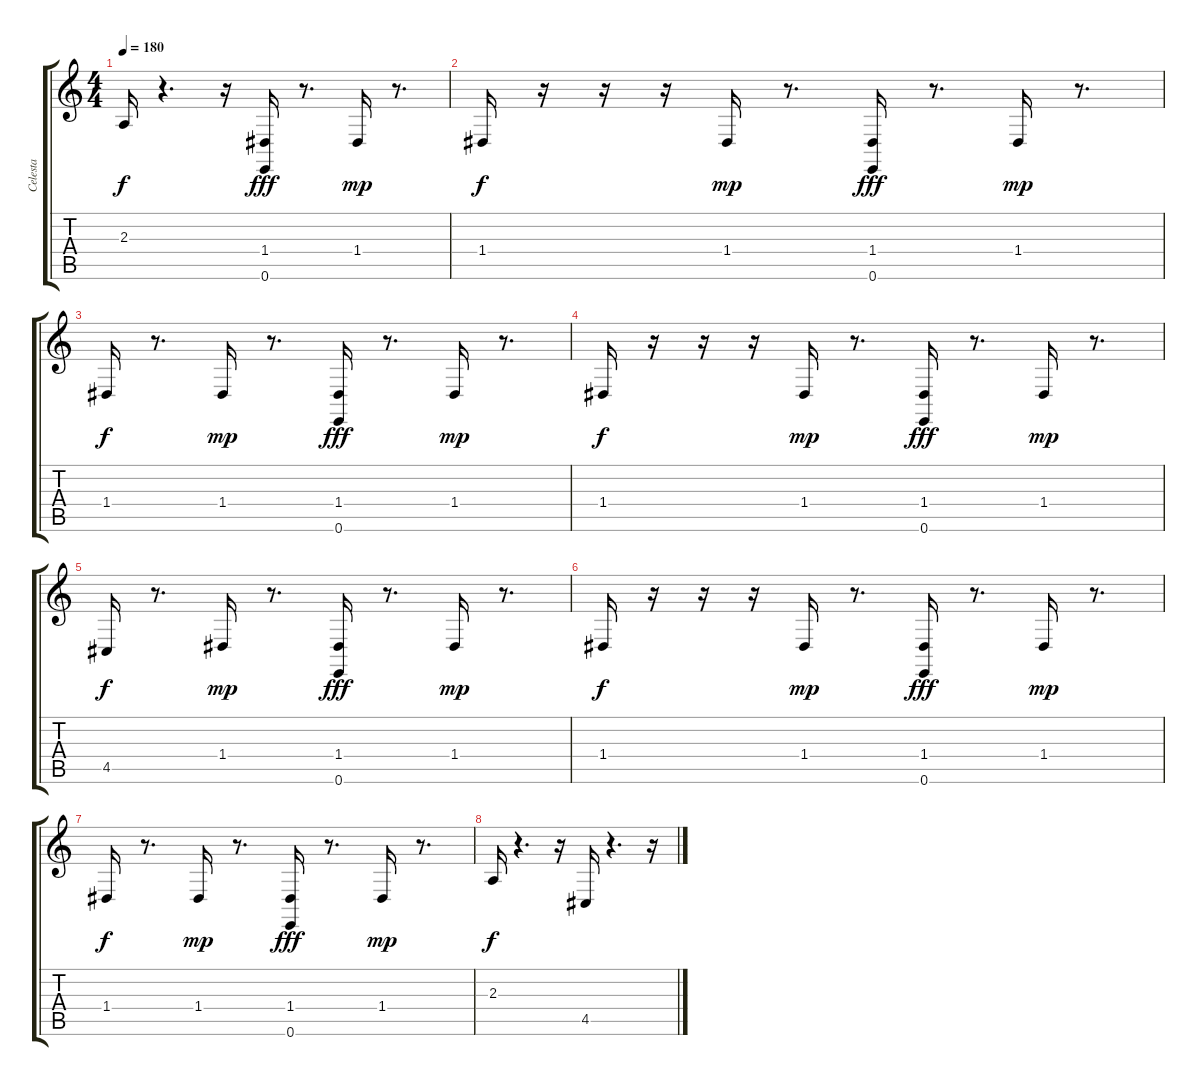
\track ("Celesta" "Celesta") {instrument celesta}
\staff {score tabs}
\tuning (E4 B3 G3 D3 A2 E2) {hide}
\ts (4 4)
\tempo 180
\clef g2
\ks c
2.3.16{dy f} r.4{d} r.16 (1.4 0.6).16{dy fff} r.8{d} 1.4.16{dy mp} r.8{d} |
1.4.16{dy f} r.16 r.16 r.16 1.4.16{dy mp} r.8{d} (1.4 0.6).16{dy fff} r.8{d} 1.4.16{dy mp} r.8{d} |
1.4.16{dy f} r.8{d} 1.4.16{dy mp} r.8{d} (1.4 0.6).16{dy fff} r.8{d} 1.4.16{dy mp} r.8{d} |
1.4.16{dy f} r.16 r.16 r.16 1.4.16{dy mp} r.8{d} (1.4 0.6).16{dy fff} r.8{d} 1.4.16{dy mp} r.8{d} |
4.5.16{dy f} r.8{d} 1.4.16{dy mp} r.8{d} (1.4 0.6).16{dy fff} r.8{d} 1.4.16{dy mp} r.8{d} |
1.4.16{dy f} r.16 r.16 r.16 1.4.16{dy mp} r.8{d} (1.4 0.6).16{dy fff} r.8{d} 1.4.16{dy mp} r.8{d} |
1.4.16{dy f} r.8{d} 1.4.16{dy mp} r.8{d} (1.4 0.6).16{dy fff} r.8{d} 1.4.16{dy mp} r.8{d} |
2.3.16{dy f} r.4{d} r.16 4.5.16 r.4{d} r.16
